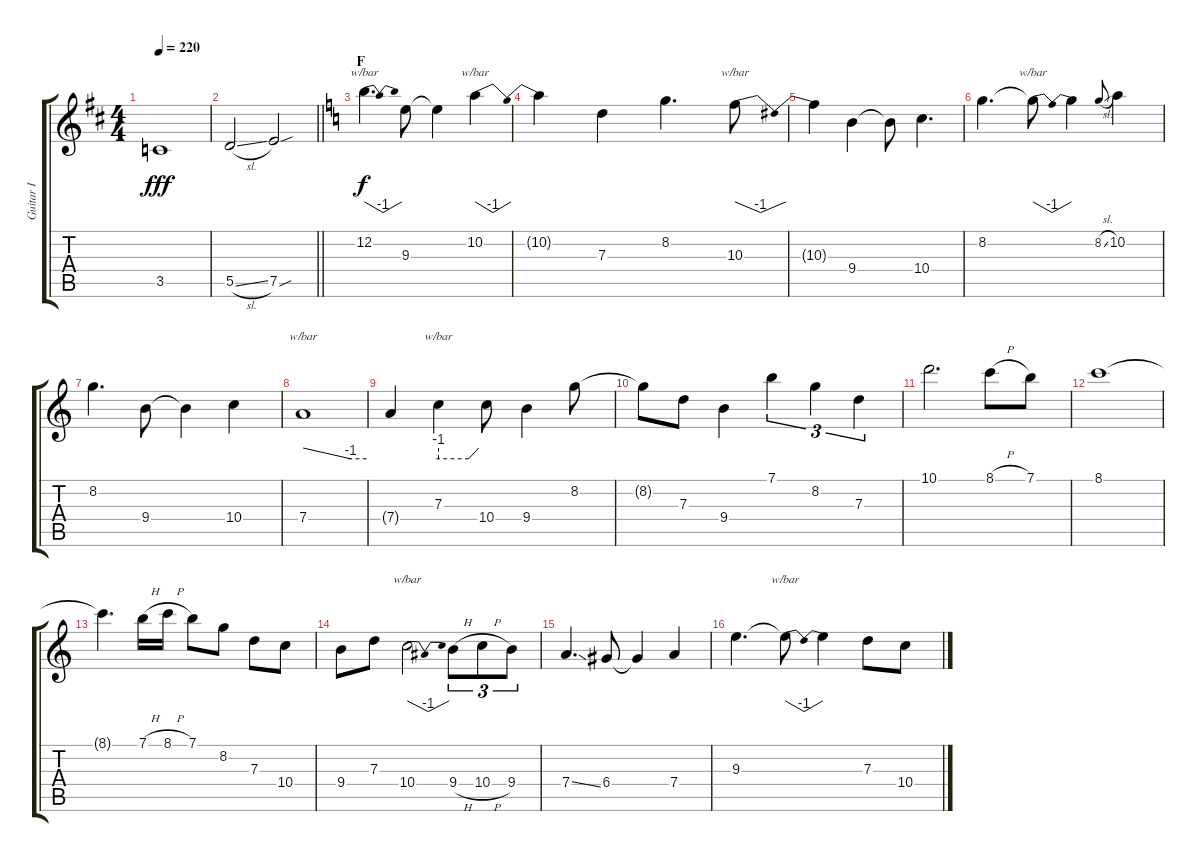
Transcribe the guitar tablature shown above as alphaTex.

\track ("Guitar I" "Guitar I") {instrument electricguitarclean}
\staff {score tabs}
\tuning (E4 B3 G3 D3 A2 E2) {hide}
\ts (4 4)
\tempo 220
\clef g2
\ks d
3.5{t}.1{dy fff} |
\barLineRight lightlight
5.5{sl}.2 7.5{sou}.2 |
\section ("" "F")
\ks c
12.2.4{d tbe (dip default 0 0 30 -4 60 0) dy f volume 13 instrument overdrivenguitar} 9.3.8 9.3{t}.4 10.2.4{tbe (dip default 0 0 30 -4 60 0)} |
10.2{t}.4 7.3.4 8.2.4{d} 10.3.8{tbe (dip default 0 0 30 -4 60 0)} |
10.3{t}.4 9.4.4 9.4{t}.8 10.4.4{d} |
8.2.4{d} 8.2{t}.8{tbe (dip default 0 0 30 -4 60 0)} 8.2{t}.4 8.2{sl}.8{gr onbeat} 10.2.4 |
8.2.4{d} 9.4.8 9.4{t}.4 10.4.4 |
7.4.1{tbe (custom default 0 0 45 -4 60 -4)} |
7.4{t}.4 7.3.4{tbe (custom default 0 -4 45 -4 60 0)} 10.4.8 9.4.4 8.2.8 |
8.2{t}.8 7.3.8 9.4.4 7.1.4{tu (3 2)} 8.2.4{tu (3 2)} 7.3.4{tu (3 2)} |
10.1.2{d} 8.1{h}.8 7.1.8 |
8.1.1 |
8.1{t}.4{d} 7.1{h}.16 8.1{h}.16 7.1.8 8.2.8 7.3.8 10.4.8 |
9.4.8 7.3.8 10.4.2{tbe (dip default 0 0 30 -4 60 0)} 9.4{h}.8{tu (3 2)} 10.4{h}.8{tu (3 2)} 9.4.8{tu (3 2)} |
7.4{ss}.4{d} 6.4.8 6.4{t}.4 7.4.4 |
9.3.4{d} 9.3{t}.8{tbe (dip default 0 0 30 -4 60 0)} 9.3{t}.4 7.3.8 10.4.8
